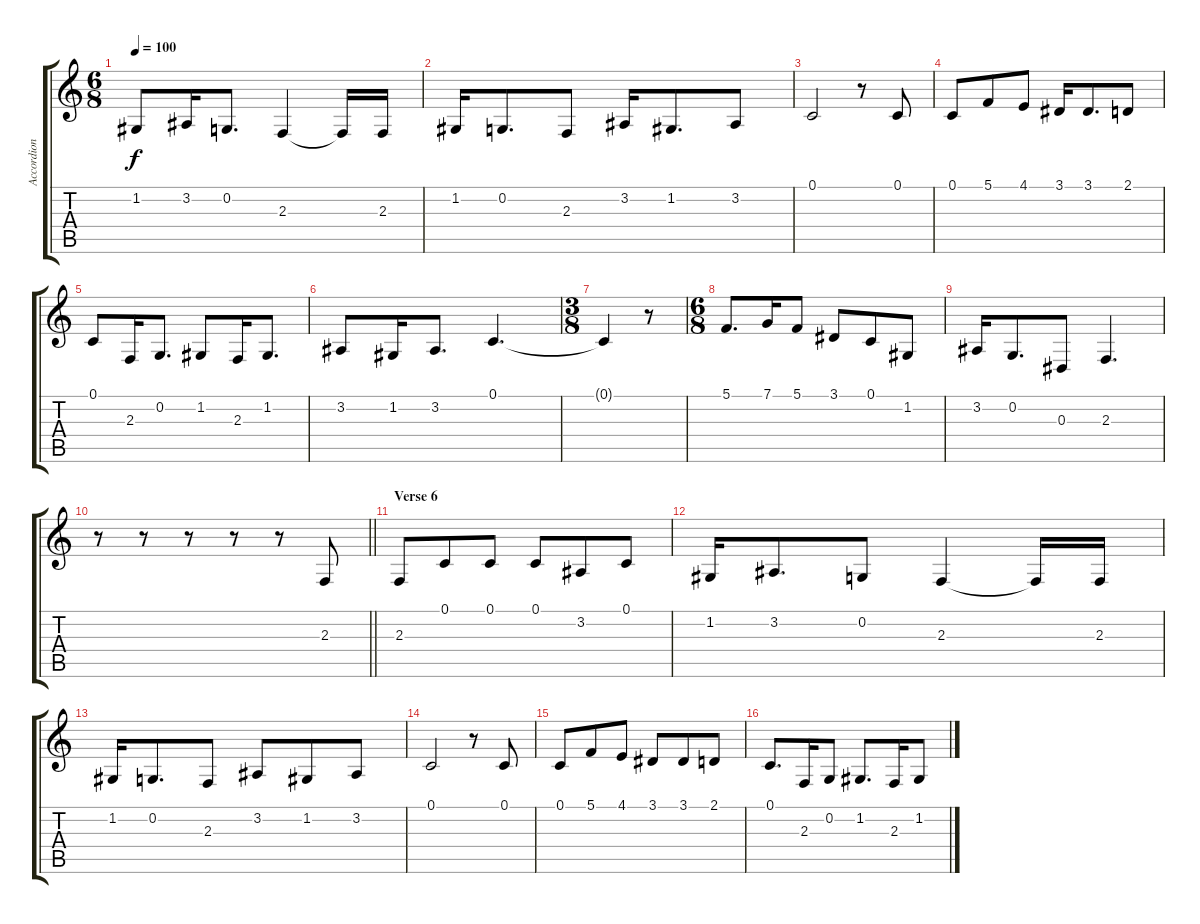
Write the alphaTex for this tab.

\track ("Accordion" "Accordion") {instrument accordion}
\staff {score tabs}
\tuning (C4 G3 Eb3 Bb2 F2 C2) {hide}
\ts (6 8)
\tempo 100
\clef g2
\ks c
1.2.8{dy f} 3.2.16 0.2.8{d} 2.3.4 2.3{t}.16 2.3.16 |
1.2.16 0.2.8{d} 2.3.8 3.2.16 1.2.8{d} 3.2.8 |
0.1.2 r.8 0.1.8 |
0.1.8 5.1.8 4.1.8 3.1.16 3.1.8{d} 2.1.8 |
0.1.8 2.3.16 0.2.8{d} 1.2.8 2.3.16 1.2.8{d} |
3.2.8 1.2.16 3.2.8{d} 0.1.4{d} |
\ts (3 8)
0.1{t}.4 r.8 |
\ts (6 8)
5.1.8{d} 7.1.16 5.1.8 3.1.8 0.1.8 1.2.8 |
3.2.16 0.2.8{d} 0.3.8 2.3.4{d} |
\barLineRight lightlight
r.8 r.8 r.8 r.8 r.8 2.3.8 |
\section ("" "Verse 6")
2.3.8 0.1.8 0.1.8 0.1.8 3.2.8 0.1.8 |
1.2.16 3.2.8{d} 0.2.8 2.3.4 2.3{t}.16 2.3.16 |
1.2.16 0.2.8{d} 2.3.8 3.2.8 1.2.8 3.2.8 |
0.1.2 r.8 0.1.8 |
0.1.8 5.1.8 4.1.8 3.1.8 3.1.8 2.1.8 |
0.1.8{d} 2.3.16 0.2.8 1.2.8{d} 2.3.16 1.2.8
